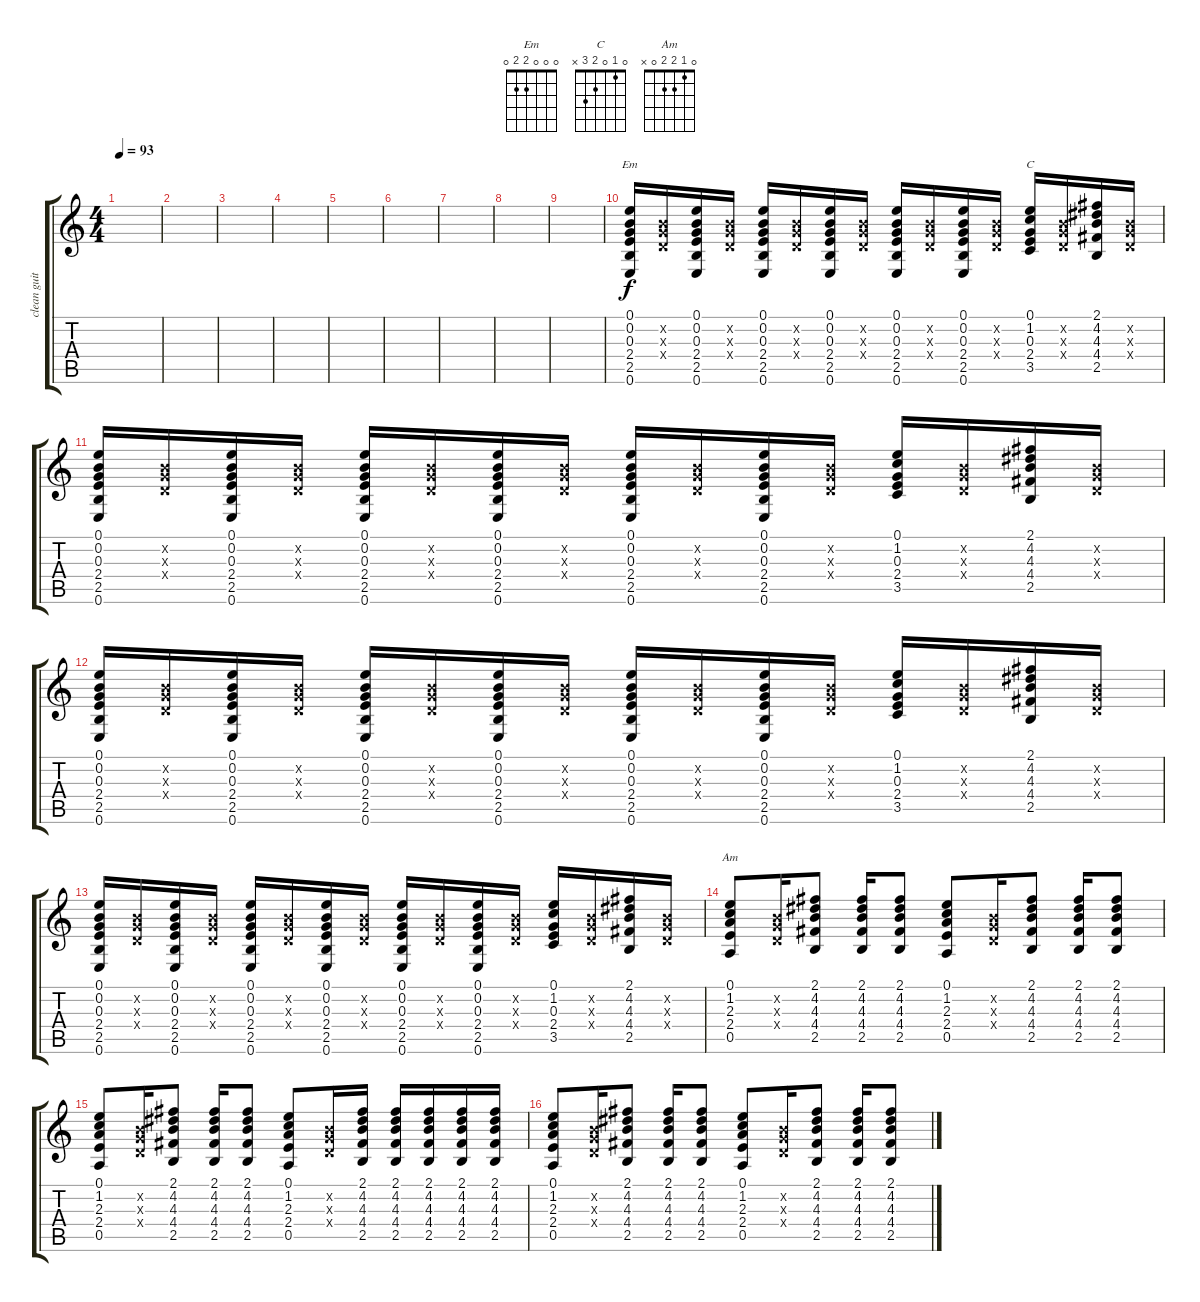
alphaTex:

\track ("clean guitar" "clean guit") {instrument electricguitarclean}
\staff {score tabs}
\tuning (E4 B3 G3 D3 A2 E2) {hide}
\chord ("Em" 0 0 0 2 2 0)
\chord ("C" 0 1 0 2 3 x)
\chord ("Am" 0 1 2 2 0 x)
\ts (4 4)
\tempo 93
\clef g2
\ks c
|
|
|
|
|
|
|
|
|
(0.1 0.2 0.3 2.4 2.5 0.6).16{ch "Em"} (0.2{x} 0.3{x} 0.4{x}).16 (0.1 0.2 0.3 2.4 2.5 0.6).16 (0.2{x} 0.3{x} 0.4{x}).16 (0.1 0.2 0.3 2.4 2.5 0.6).16 (0.2{x} 0.3{x} 0.4{x}).16 (0.1 0.2 0.3 2.4 2.5 0.6).16 (0.2{x} 0.3{x} 0.4{x}).16 (0.1 0.2 0.3 2.4 2.5 0.6).16 (0.2{x} 0.3{x} 0.4{x}).16 (0.1 0.2 0.3 2.4 2.5 0.6).16 (0.2{x} 0.3{x} 0.4{x}).16 (0.1 1.2 0.3 2.4 3.5).16{ch "C"} (0.2{x} 0.3{x} 0.4{x}).16 (2.1 4.2 4.3 4.4 2.5).16 (0.2{x} 0.3{x} 0.4{x}).16 |
(0.1 0.2 0.3 2.4 2.5 0.6).16 (0.2{x} 0.3{x} 0.4{x}).16 (0.1 0.2 0.3 2.4 2.5 0.6).16 (0.2{x} 0.3{x} 0.4{x}).16 (0.1 0.2 0.3 2.4 2.5 0.6).16 (0.2{x} 0.3{x} 0.4{x}).16 (0.1 0.2 0.3 2.4 2.5 0.6).16 (0.2{x} 0.3{x} 0.4{x}).16 (0.1 0.2 0.3 2.4 2.5 0.6).16 (0.2{x} 0.3{x} 0.4{x}).16 (0.1 0.2 0.3 2.4 2.5 0.6).16 (0.2{x} 0.3{x} 0.4{x}).16 (0.1 1.2 0.3 2.4 3.5).16 (0.2{x} 0.3{x} 0.4{x}).16 (2.1 4.2 4.3 4.4 2.5).16 (0.2{x} 0.3{x} 0.4{x}).16 |
(0.1 0.2 0.3 2.4 2.5 0.6).16 (0.2{x} 0.3{x} 0.4{x}).16 (0.1 0.2 0.3 2.4 2.5 0.6).16 (0.2{x} 0.3{x} 0.4{x}).16 (0.1 0.2 0.3 2.4 2.5 0.6).16 (0.2{x} 0.3{x} 0.4{x}).16 (0.1 0.2 0.3 2.4 2.5 0.6).16 (0.2{x} 0.3{x} 0.4{x}).16 (0.1 0.2 0.3 2.4 2.5 0.6).16 (0.2{x} 0.3{x} 0.4{x}).16 (0.1 0.2 0.3 2.4 2.5 0.6).16 (0.2{x} 0.3{x} 0.4{x}).16 (0.1 1.2 0.3 2.4 3.5).16 (0.2{x} 0.3{x} 0.4{x}).16 (2.1 4.2 4.3 4.4 2.5).16 (0.2{x} 0.3{x} 0.4{x}).16 |
(0.1 0.2 0.3 2.4 2.5 0.6).16 (0.2{x} 0.3{x} 0.4{x}).16 (0.1 0.2 0.3 2.4 2.5 0.6).16 (0.2{x} 0.3{x} 0.4{x}).16 (0.1 0.2 0.3 2.4 2.5 0.6).16 (0.2{x} 0.3{x} 0.4{x}).16 (0.1 0.2 0.3 2.4 2.5 0.6).16 (0.2{x} 0.3{x} 0.4{x}).16 (0.1 0.2 0.3 2.4 2.5 0.6).16 (0.2{x} 0.3{x} 0.4{x}).16 (0.1 0.2 0.3 2.4 2.5 0.6).16 (0.2{x} 0.3{x} 0.4{x}).16 (0.1 1.2 0.3 2.4 3.5).16 (0.2{x} 0.3{x} 0.4{x}).16 (2.1 4.2 4.3 4.4 2.5).16 (0.2{x} 0.3{x} 0.4{x}).16 |
(0.1 1.2 2.3 2.4 0.5).8{ch "Am"} (0.2{x} 0.3{x} 0.4{x}).16 (2.1 4.2 4.3 4.4 2.5).8 (2.1 4.2 4.3 4.4 2.5).16 (2.1 4.2 4.3 4.4 2.5).8 (0.1 1.2 2.3 2.4 0.5).8 (0.2{x} 0.3{x} 0.4{x}).16 (2.1 4.2 4.3 4.4 2.5).8 (2.1 4.2 4.3 4.4 2.5).16 (2.1 4.2 4.3 4.4 2.5).8 |
(0.1 1.2 2.3 2.4 0.5).8 (0.2{x} 0.3{x} 0.4{x}).16 (2.1 4.2 4.3 4.4 2.5).8 (2.1 4.2 4.3 4.4 2.5).16 (2.1 4.2 4.3 4.4 2.5).8 (0.1 1.2 2.3 2.4 0.5).8 (0.2{x} 0.3{x} 0.4{x}).16 (2.1 4.2 4.3 4.4 2.5).16 (2.1 4.2 4.3 4.4 2.5).16 (2.1 4.2 4.3 4.4 2.5).16 (2.1 4.2 4.3 4.4 2.5).16 (2.1 4.2 4.3 4.4 2.5).16 |
(0.1 1.2 2.3 2.4 0.5).8 (0.2{x} 0.3{x} 0.4{x}).16 (2.1 4.2 4.3 4.4 2.5).8 (2.1 4.2 4.3 4.4 2.5).16 (2.1 4.2 4.3 4.4 2.5).8 (0.1 1.2 2.3 2.4 0.5).8 (0.2{x} 0.3{x} 0.4{x}).16 (2.1 4.2 4.3 4.4 2.5).8 (2.1 4.2 4.3 4.4 2.5).16 (2.1 4.2 4.3 4.4 2.5).8
